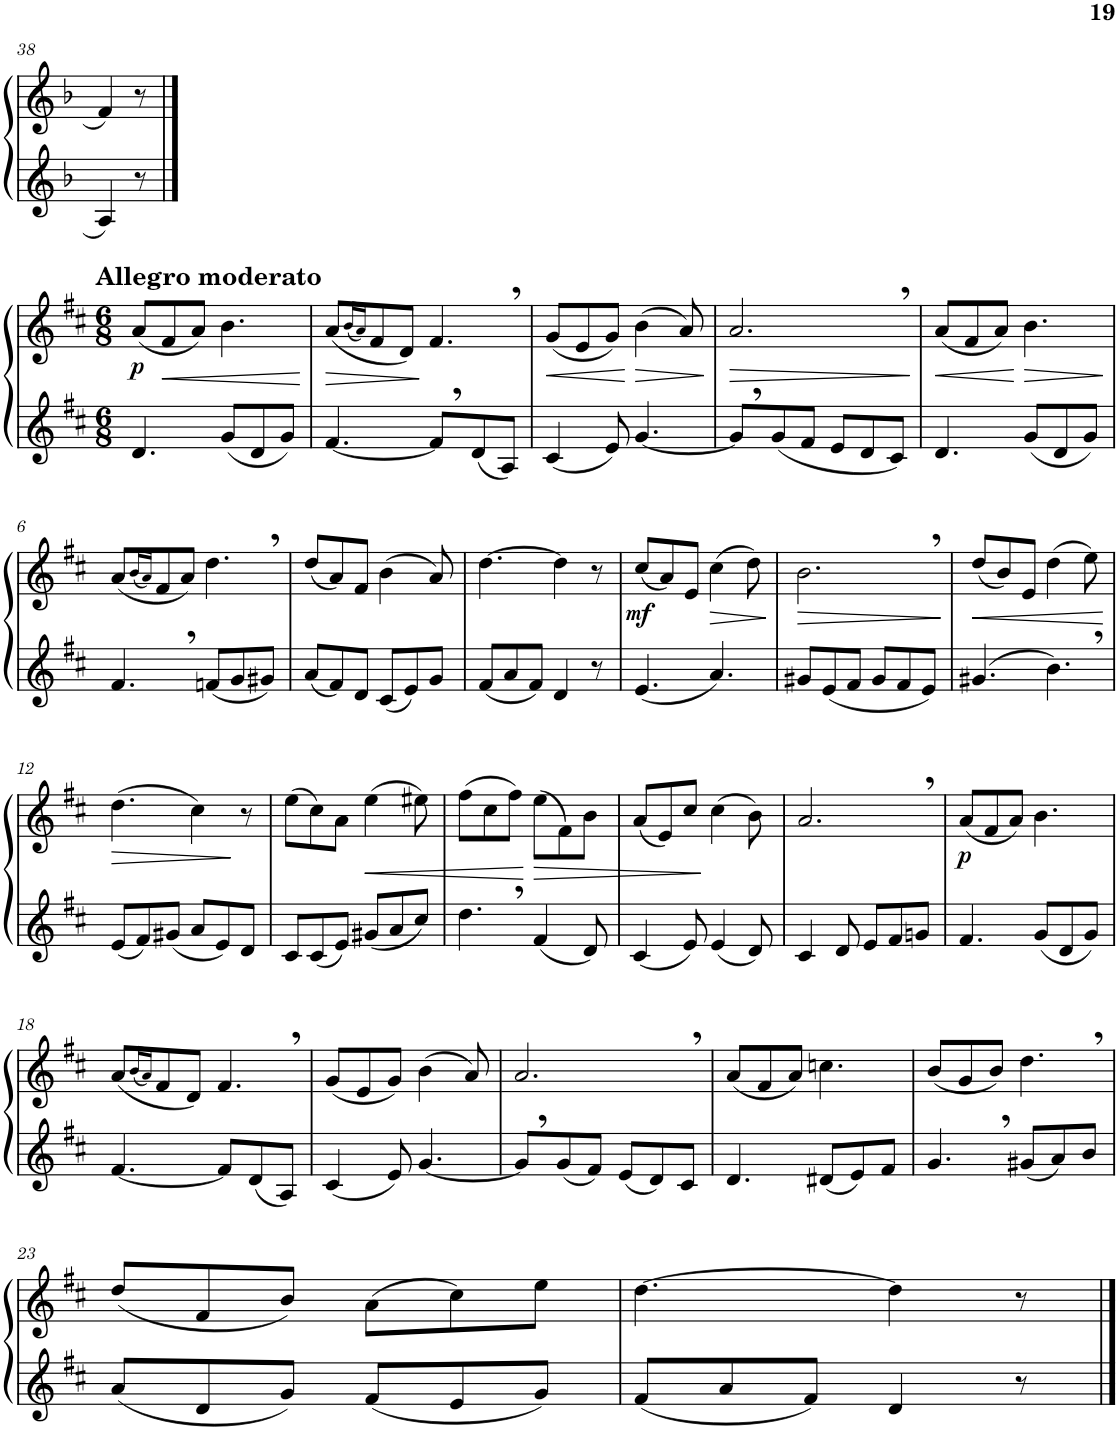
**kern	**kern	**dynam
*part2	*part1	*part1
*staff2	*staff1	*staff1
*I"Bb Trumpet	*I"Bb Trumpet	*
*I'Tpt	*I'Tpt	*
!!LO:PB:g=z
*clefG2	*clefG2	*
*Trd1c2	*Trd1c2	*
*k[b-]	*k[b-]	*
*M2/4	*M2/4	*
=38	=38	=38
4A/	4f/	.
8r	8r	.
!!LO:LB:g=z
==1	==1	==1
*k[f#c#]	*k[f#c#]	*
*M6/8	*M6/8	*
!	!LO:TX:a:B:t=Allegro moderato	!
!	!	!LO:DY:b
4.d/	(8a/L	p
!	!	!LO:HP:b
.	8f#/	<
.	8a/J)	.
(8g/L	4.b\	.
8d/	.	.
8g/J)	.	.
.	.	[
=2	=2	=2
!	!	!LO:HP:b
[4.f#/	(8a/L	>
.	(16qb/LL	.
.	16qa/JJ)	.
.	8f#/	.
.	8d/J)	.
8f#,/L]	4.f#,/	]
(8d/	.	.
8A/J)	.	.
=3	=3	=3
!	!	!LO:HP:b
(4c#/	(8g/L	<
.	8e/	.
8e/)	8g/J)	.
!	!	!LO:HP:n=1:b
[4.g/	(4b\	[ >
.	8a/)	.
.	.	]
=4	=4	=4
!	!	!LO:HP:b
8g,/L]	2.a,/	>
(8g/	.	.
8f#/J	.	.
8e/L	.	.
8d/	.	.
8c#/J)	.	.
.	.	]
=5	=5	=5
!	!	!LO:HP:b
4.d/	(8a/L	<
.	8f#/	.
.	8a/J)	.
!	!	!LO:HP:n=1:b
(8g/L	4.b\	[ >
8d/	.	.
8g/J)	.	.
.	.	]
!!LO:LB:g=z
=6	=6	=6
4.f#,/	(8a/L	.
.	(16qb/LL	.
.	16qa/JJ)	.
.	8f#/	.
.	8a/J)	.
(8fn/L	4.dd,\	.
8g/	.	.
8g#X/J)	.	.
=7	=7	=7
(8a/L	(8dd/L	.
8f#/)	8a/)	.
8d/J	8f#/J	.
(8c#/L	(4b\	.
8e/)	.	.
8g/J	8a/)	.
=8	=8	=8
(8f#/L	[4.dd\	.
8a/	.	.
8f#/J)	.	.
4d/	4dd\]	.
8r	8r	.
=9	=9	=9
!	!	!LO:DY:b
(4.e/	(8cc#/L	mf
.	8a/)	.
.	8e/J	.
!	!	!LO:HP:b
4.a/)	(4cc#\	>
.	8dd\)	.
.	.	]
=10	=10	=10
!	!	!LO:HP:b
8g#X/L	2.b,\	>
(8e/	.	.
8f#/J	.	.
8g#/L	.	.
8f#/	.	.
8e/J)	.	.
.	.	]
=11	=11	=11
!	!	!LO:HP:b
(4.g#X/	(8dd/L	<
.	8b/)	.
.	8e/J	.
4.b,\)	(4dd\	.
.	8ee\)	.
.	.	[
!!LO:LB:g=z
=12	=12	=12
!	!	!LO:HP:b
(8e/L	(4.dd\	>
8f#/)	.	.
(8g#X/J	.	.
8a/L	4cc#\)	.
8e/)	.	.
8d/J	8r	]
=13	=13	=13
8c#/L	(8ee\L	.
(8c#/	8cc#\)	.
8e/J)	8a\J	.
!	!	!LO:HP:b
(8g#X/L	(4ee\	<
8a/	.	.
8cc#/J)	8ee#X\)	.
=14	=14	=14
4.dd,\	(8ff#\L	.
.	8cc#\	.
.	8ff#\J)	.
!	!	!LO:HP:n=1:b
(4f#/	(8ee\L	[ >
.	8f#\)	.
8d/)	8b\J	.
=15	=15	=15
(4c#/	(8a/L	.
.	8e/)	.
8e/)	8cc#/J	.
(4e/	(4cc#\	]
8d/)	8b\)	.
=16	=16	=16
4c#/	2.a,/	.
8d/	.	.
8e/L	.	.
8f#/	.	.
8gn/J	.	.
=17	=17	=17
!	!	!LO:DY:b
4.f#/	(8a/L	p
.	8f#/	.
.	8a/J)	.
(8g/L	4.b\	.
8d/	.	.
8g/J)	.	.
!!LO:LB:g=z
=18	=18	=18
[4.f#/	(8a/L	.
.	(16qb/LL	.
.	16qa/JJ)	.
.	8f#/	.
.	8d/J)	.
8f#/L]	4.f#,/	.
(8d/	.	.
8A/J)	.	.
=19	=19	=19
(4c#/	(8g/L	.
.	8e/	.
8e/)	8g/J)	.
[4.g/	(4b\	.
.	8a/)	.
=20	=20	=20
8g,/L]	2.a,/	.
(8g/	.	.
8f#/J)	.	.
(8e/L	.	.
8d/)	.	.
8c#/J	.	.
=21	=21	=21
4.d/	(8a/L	.
.	8f#/	.
.	8a/J)	.
(8d#X/L	4.ccn\	.
8e/)	.	.
8f#/J	.	.
=22	=22	=22
4.g,/	(8b/L	.
.	8g/	.
.	8b/J)	.
(8g#X/L	4.dd,\	.
8a/)	.	.
8b/J	.	.
!!LO:LB:g=z
=23	=23	=23
(8a/L	(8dd/L	.
8d/	8f#/	.
8g/J)	8b/J)	.
(8f#/L	(8a\L	.
8e/	8cc#\)	.
8g/J)	8ee\J	.
=24	=24	=24
(8f#/L	[4.dd\	.
8a/	.	.
8f#/J)	.	.
4d/	4dd\]	.
8r	8r	.
==	==	==
*-	*-	*-
